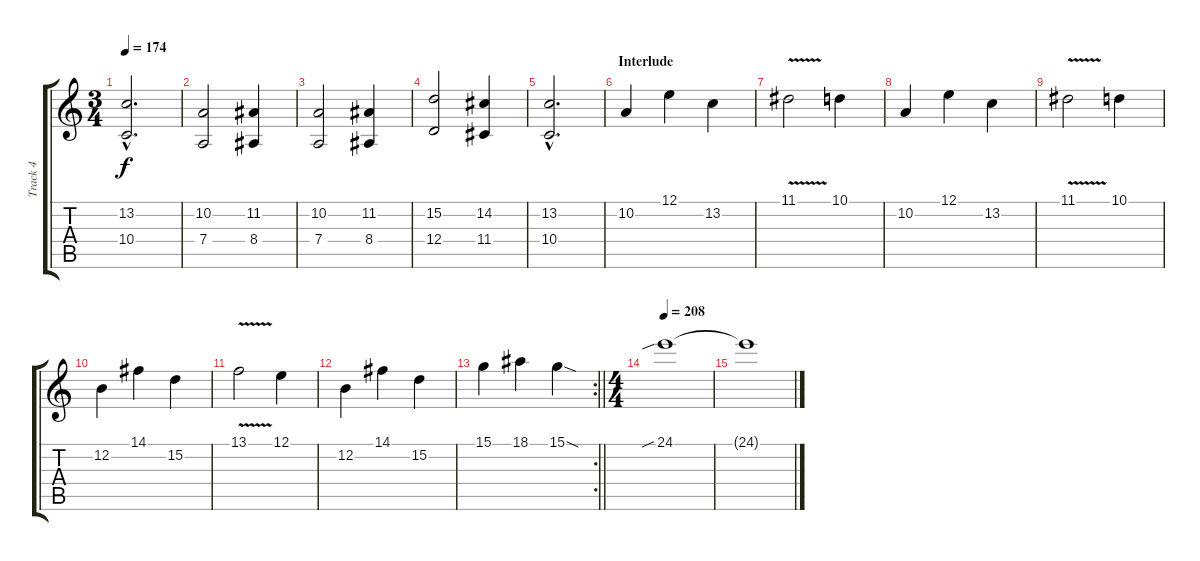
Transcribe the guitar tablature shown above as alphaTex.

\track ("Track 4" "Track 4") {instrument synthstrings2}
\staff {score tabs}
\tuning (E4 B3 G3 D3 A2 E2) {hide}
\ts (3 4)
\tempo 174
\clef g2
\ks c
(13.2{hac} 10.4{hac}).2{d dy f} |
(10.2 7.4).2{volume 12} (11.2 8.4).4 |
(10.2 7.4).2 (11.2 8.4).4 |
(15.2 12.4).2 (14.2 11.4).4 |
(13.2{hac} 10.4{hac}).2{d} |
\section ("" "Interlude")
10.2.4{volume 16 instrument pad2warm} 12.1.4 13.2.4 |
11.1{v}.2 10.1.4 |
10.2.4 12.1.4 13.2.4 |
11.1{v}.2 10.1.4 |
12.2.4 14.1.4 15.2.4 |
13.1{v}.2 12.1.4 |
12.2.4 14.1.4 15.2.4 |
\rc 2
\barLineRight lightlight
15.1.4 18.1.4 15.1{sod}.4 |
\ts (4 4)
\section ("" "")
\tempo 208
24.1{sib}.1 |
24.1{t}.1
